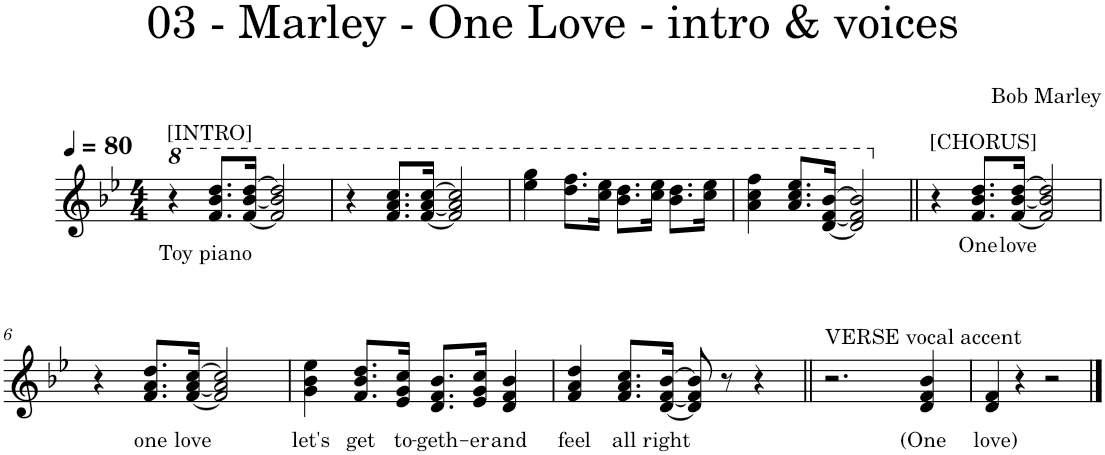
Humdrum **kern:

**kern	**text
*part1	*part1
*staff1	*staff1
*I"Piano	*
*I'Pno.	*
*clefG2	*
*k[b-e-]	*
*M4/4	*
*MM80	*
*8va	*
=1	=1
!LO:TX:a:t=[INTRO]	!
!LO:TX:b:t=Toy piano	!
4r	.
8.ff/ 8.bb-/ 8.ddd/L	.
[16ff/ [16bb-/ [16ddd/Jk	.
2ff/] 2bb-/] 2ddd/]	.
=2	=2
4r	.
8.ff/ 8.aa/ 8.ccc/L	.
[16ff/ [16aa/ [16ccc/Jk	.
2ff/] 2aa/] 2ccc/]	.
=3	=3
4eee-\ 4ggg\	.
8.ddd\ 8.fff\L	.
16ccc\ 16eee-\Jk	.
8.bb-\ 8.ddd\L	.
16ccc\ 16eee-\Jk	.
8.bb-\ 8.ddd\L	.
16ccc\ 16eee-\Jk	.
=4	=4
4aa\ 4ccc\ 4fff\	.
8.aa/ 8.ccc/ 8.eee-/L	.
[16dd/ [16ff/ [16bb-/Jk	.
2dd/] 2ff/] 2bb-/]	.
=5||	=5||
*X8va	*
!LO:TX:a:t=[CHORUS]	!
4r	.
!	!LO:LY:b
8.f/ 8.b-/ 8.dd/L	One
!	!LO:LY:b
[16f/ [16b-/ [16dd/Jk	love
2f/] 2b-/] 2dd/]	.
!!LO:LB:g=z
=6	=6
4r	.
!	!LO:LY:b
8.f/ 8.a/ 8.dd/L	one
!	!LO:LY:b
[16f/ [16a/ [16cc/Jk	love
2f/] 2a/] 2cc/]	.
=7	=7
!	!LO:LY:b
4g\ 4b-\ 4ee-\	let's
!	!LO:LY:b
8.f/ 8.b-/ 8.dd/L	get
!	!LO:LY:b
16e-/ 16g/ 16cc/Jk	to-
!	!LO:LY:b
8.d/ 8.f/ 8.b-/L	-geth-
!	!LO:LY:b
16e-/ 16g/ 16cc/Jk	-er
!	!LO:LY:b
4d/ 4f/ 4b-/	and
=8	=8
!	!LO:LY:b
4f/ 4a/ 4dd/	feel
!	!LO:LY:b
8.f/ 8.a/ 8.cc/L	all
!	!LO:LY:b
[16d/ [16f/ [16b-/Jk	right
8d/] 8f/] 8b-/]	.
8r	.
4r	.
=9||	=9||
!LO:TX:a:t=VERSE vocal accent	!
2.r	.
!	!LO:LY:b
4d/ 4f/ 4b-/	(One
=10	=10
!	!LO:LY:b
4d/ 4f/	love)
4r	.
2r	.
==	==
*-	*-
